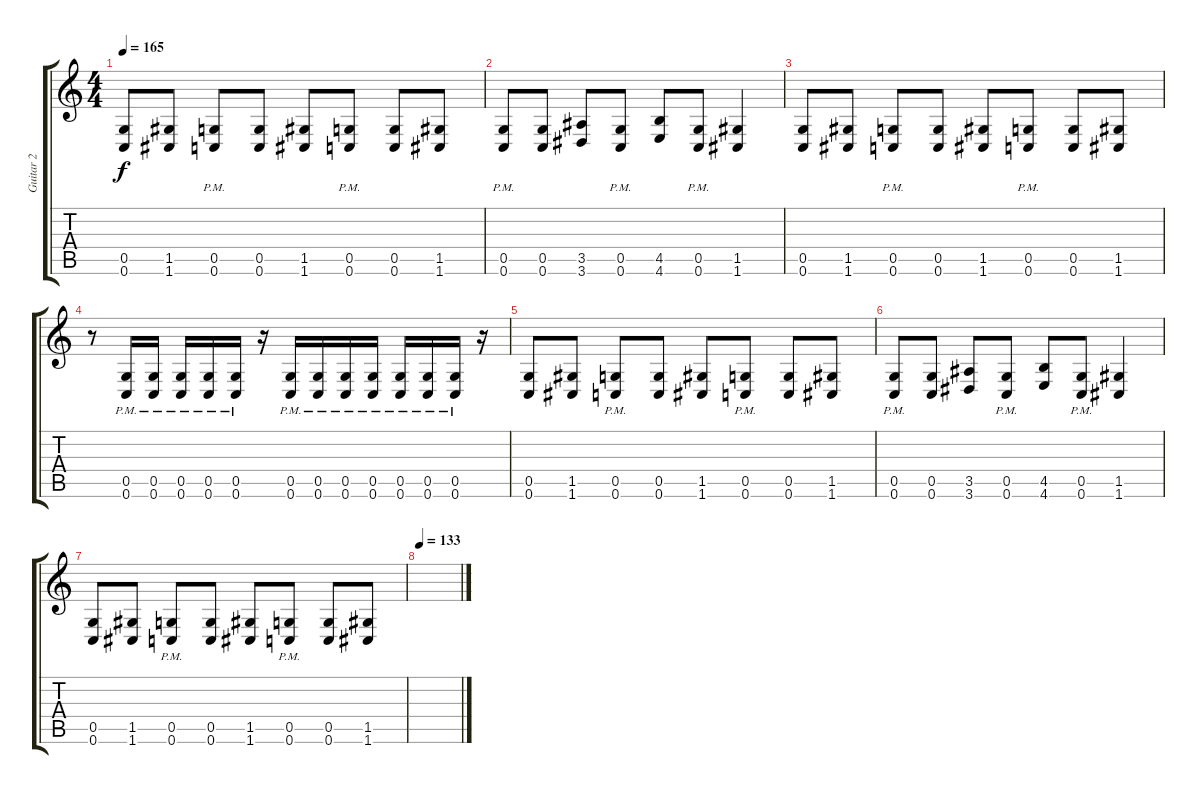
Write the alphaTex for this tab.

\track ("Guitar 2" "Guitar 2") {instrument distortionguitar}
\staff {score tabs}
\tuning (D4 A3 F3 C3 G2 C2) {hide}
\ts (4 4)
\tempo 165
\clef g2
\ks c
(0.5 0.6).8{dy f} (1.5 1.6).8 (0.5{pm} 0.6{pm}).8 (0.5 0.6).8 (1.5 1.6).8 (0.5{pm} 0.6{pm}).8 (0.5 0.6).8 (1.5 1.6).8 |
(0.5{pm} 0.6{pm}).8 (0.5 0.6).8 (3.5 3.6).8 (0.5{pm} 0.6{pm}).8 (4.5 4.6).8 (0.5{pm} 0.6{pm}).8 (1.5 1.6).4 |
(0.5 0.6).8 (1.5 1.6).8 (0.5{pm} 0.6{pm}).8 (0.5 0.6).8 (1.5 1.6).8 (0.5{pm} 0.6{pm}).8 (0.5 0.6).8 (1.5 1.6).8 |
r.8 (0.5{pm} 0.6{pm}).16 (0.5{pm} 0.6{pm}).16 (0.5{pm} 0.6{pm}).16 (0.5{pm} 0.6{pm}).16 (0.5{pm} 0.6{pm}).16 r.16 (0.5{pm} 0.6{pm}).16 (0.5{pm} 0.6{pm}).16 (0.5{pm} 0.6{pm}).16 (0.5{pm} 0.6{pm}).16 (0.5{pm} 0.6{pm}).16 (0.5{pm} 0.6{pm}).16 (0.5{pm} 0.6{pm}).16 r.16 |
(0.5 0.6).8 (1.5 1.6).8 (0.5{pm} 0.6{pm}).8 (0.5 0.6).8 (1.5 1.6).8 (0.5{pm} 0.6{pm}).8 (0.5 0.6).8 (1.5 1.6).8 |
(0.5{pm} 0.6{pm}).8 (0.5 0.6).8 (3.5 3.6).8 (0.5{pm} 0.6{pm}).8 (4.5 4.6).8 (0.5{pm} 0.6{pm}).8 (1.5 1.6).4 |
(0.5 0.6).8 (1.5 1.6).8 (0.5{pm} 0.6{pm}).8 (0.5 0.6).8 (1.5 1.6).8 (0.5{pm} 0.6{pm}).8 (0.5 0.6).8 (1.5 1.6).8 |
\tempo 133
